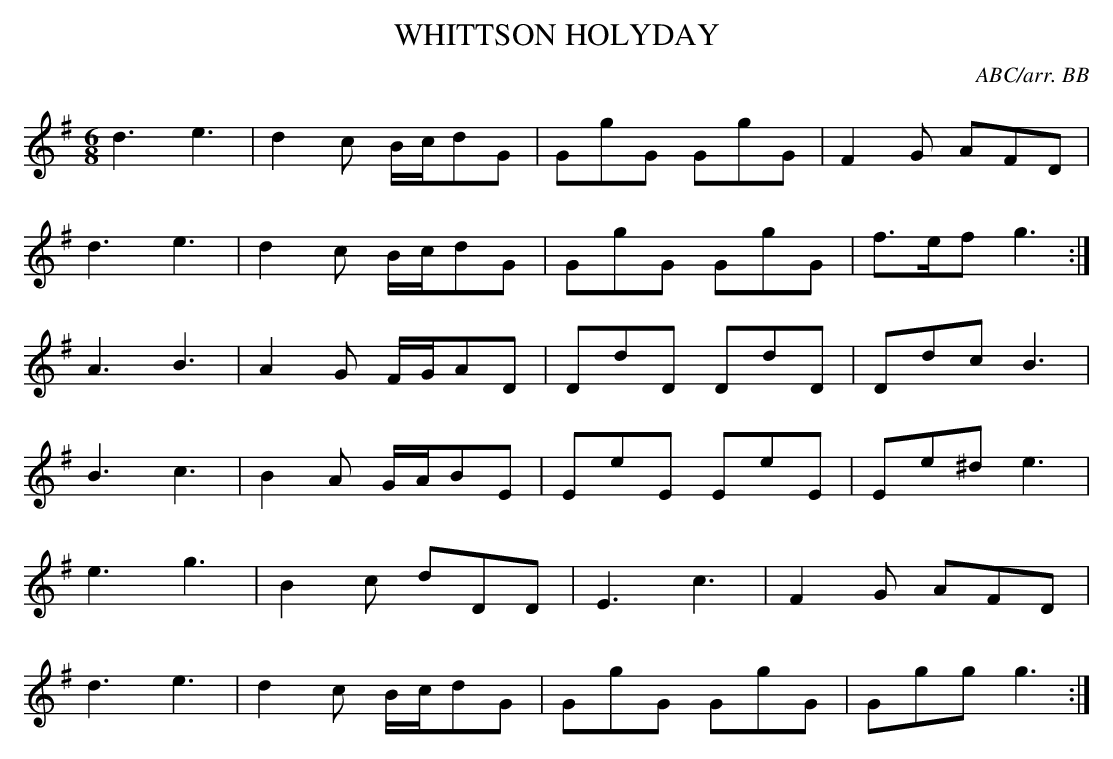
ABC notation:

X:1
T:WHITTSON HOLYDAY
C:ABC/arr. BB
"Whitsun Holiday"
M:6/8
L:1/8
K:G % source key F
d3 e3|d2c B/c/dG|GgG GgG|F2G AFD|
d3 e3|d2c B/c/dG|GgG GgG|f>ef g3 :|
A3 B3|A2G F/G/AD|DdD DdD|Ddc B3|
B3 c3|B2A G/A/BE|EeE EeE|Ee^d e3|
e3 g3|B2c dDD|E3 c3|F2G AFD|
d3 e3|d2c B/c/dG|GgG GgG|Ggg g3 :|
